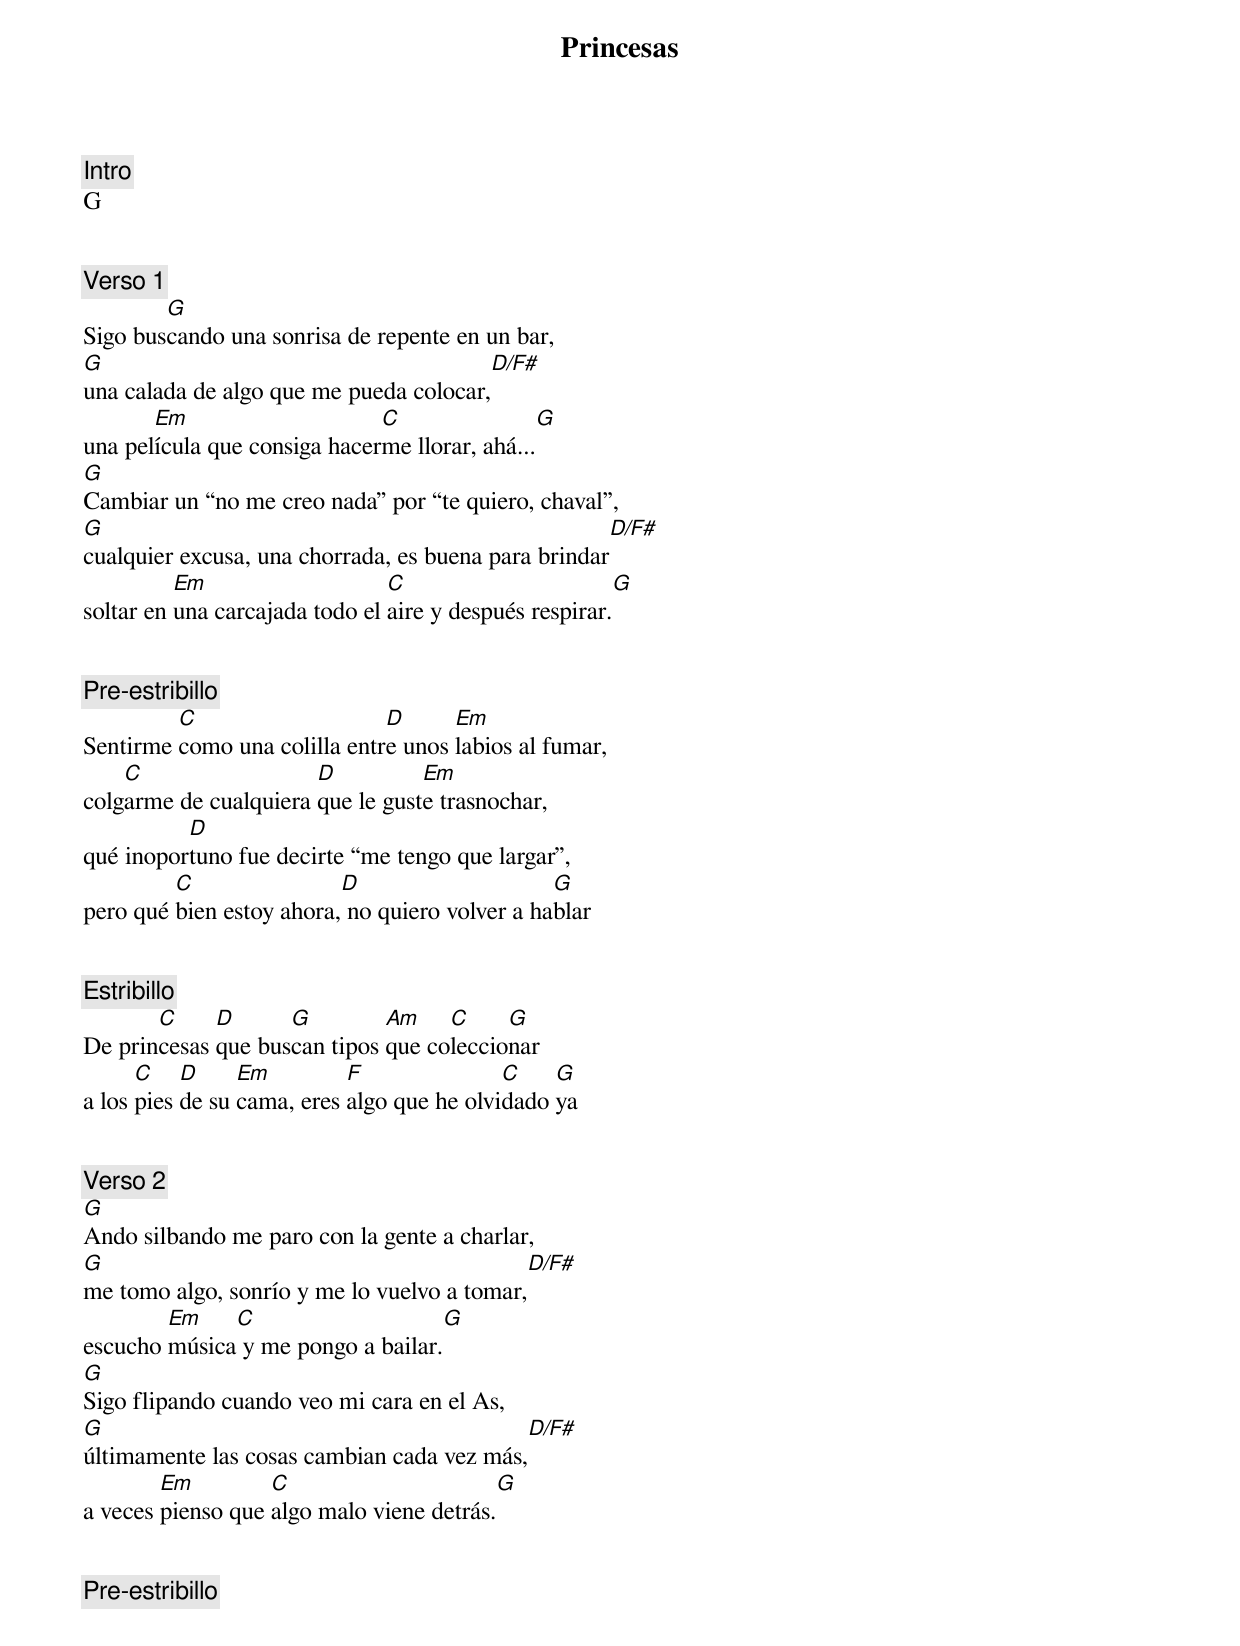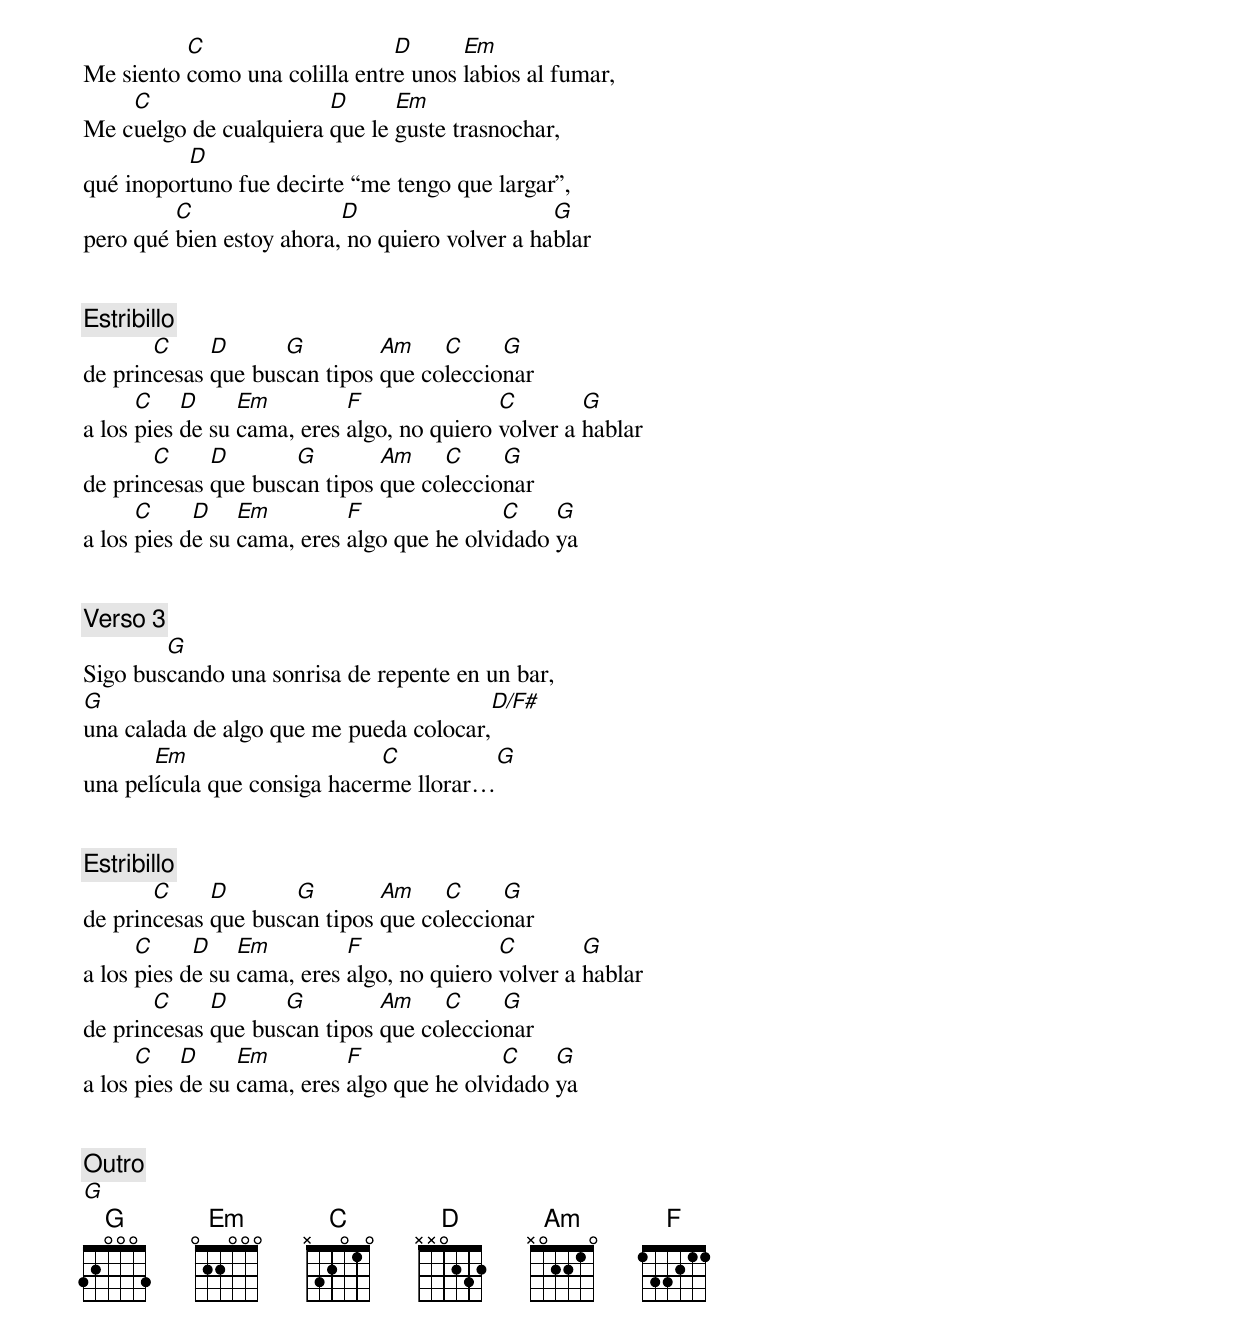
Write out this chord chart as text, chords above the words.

Princesas

[Intro]
G


[Verso 1]
        G
Sigo buscando una sonrisa de repente en un bar,
G                                        D/F#
una calada de algo que me pueda colocar,
       Em                     C                 G
una película que consiga hacerme llorar, ahá...
G
Cambiar un “no me creo nada” por “te quiero, chaval”,
G                                                    D/F#
cualquier excusa, una chorrada, es buena para brindar
          Em                    C                       G
soltar en una carcajada todo el aire y después respirar.


[Pre-estribillo]
         C                    D      Em
Sentirme como una colilla entre unos labios al fumar,
    C                  D          Em
colgarme de cualquiera que le guste trasnochar,
          D
qué inoportuno fue decirte “me tengo que largar”,
         C                D                     G
pero qué bien estoy ahora, no quiero volver a hablar


[Estribillo]
       C     D      G         Am    C     G
De princesas que buscan tipos que coleccionar
      C    D     Em         F               C    G
a los pies de su cama, eres algo que he olvidado ya


[Verso 2]
G
Ando silbando me paro con la gente a charlar,
G                                           D/F#
me tomo algo, sonrío y me lo vuelvo a tomar,
        Em    C                     G
escucho música y me pongo a bailar.
G
Sigo flipando cuando veo mi cara en el As,
G                                          D/F#
últimamente las cosas cambian cada vez más,
        Em         C                       G
a veces pienso que algo malo viene detrás.


[Pre-estribillo]
          C                    D      Em
Me siento como una colilla entre unos labios al fumar,
    C                   D      Em
Me cuelgo de cualquiera que le guste trasnochar,
          D
qué inoportuno fue decirte “me tengo que largar”,
         C                D                     G
pero qué bien estoy ahora, no quiero volver a hablar


[Estribillo]
       C     D      G         Am    C     G
de princesas que buscan tipos que coleccionar
      C    D     Em         F               C        G
a los pies de su cama, eres algo, no quiero volver a hablar
       C     D       G        Am    C     G
de princesas que buscan tipos que coleccionar
      C     D    Em         F               C    G
a los pies de su cama, eres algo que he olvidado ya


[Verso 3]
        G
Sigo buscando una sonrisa de repente en un bar,
G                                       D/F#
una calada de algo que me pueda colocar,
       Em                     C         G
una película que consiga hacerme llorar…


[Estribillo]
       C     D       G        Am    C     G
de princesas que buscan tipos que coleccionar
      C     D    Em         F               C        G
a los pies de su cama, eres algo, no quiero volver a hablar
       C     D      G         Am    C     G
de princesas que buscan tipos que coleccionar
      C    D     Em         F               C    G
a los pies de su cama, eres algo que he olvidado ya


[Outro]
G
